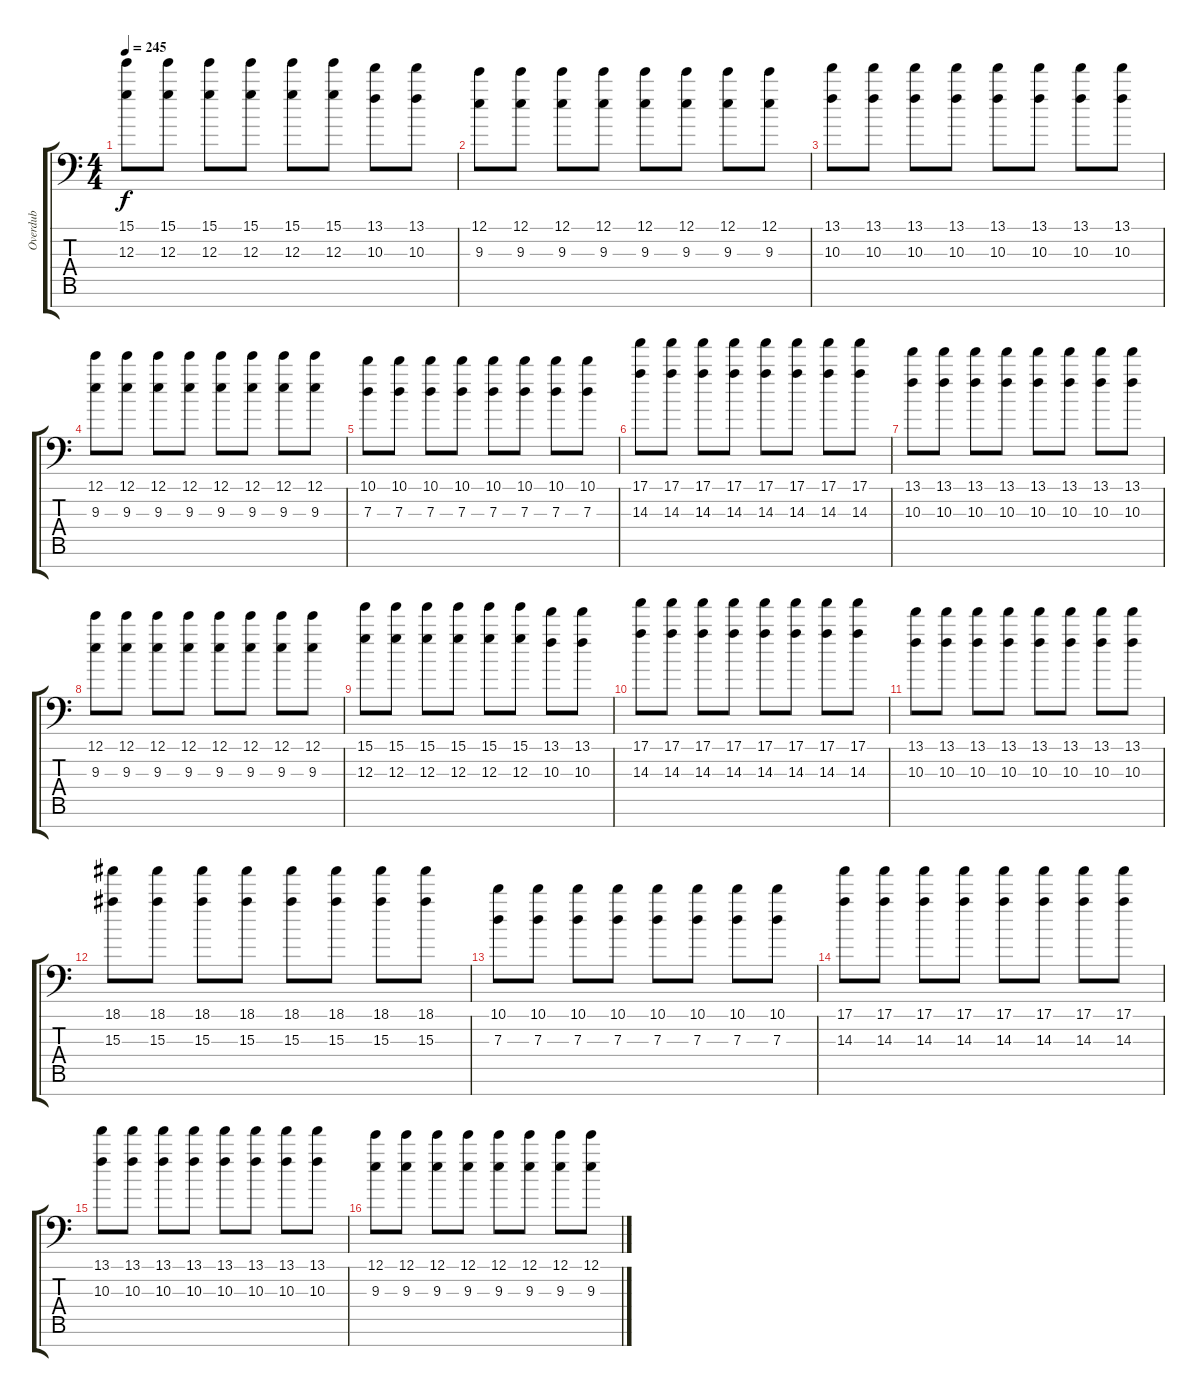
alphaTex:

\track ("Overdub" "Overdub") {instrument distortionguitar}
\staff {score tabs}
\tuning (E4 B3 G3 D3 A2 E2 A1) {hide}
\ts (4 4)
\tempo 245
\clef f4
\ks c
(15.1 12.3).8{dy f} (15.1 12.3).8 (15.1 12.3).8 (15.1 12.3).8 (15.1 12.3).8 (15.1 12.3).8 (13.1 10.3).8 (13.1 10.3).8 |
(12.1 9.3).8 (12.1 9.3).8 (12.1 9.3).8 (12.1 9.3).8 (12.1 9.3).8 (12.1 9.3).8 (12.1 9.3).8 (12.1 9.3).8 |
(13.1 10.3).8 (13.1 10.3).8 (13.1 10.3).8 (13.1 10.3).8 (13.1 10.3).8 (13.1 10.3).8 (13.1 10.3).8 (13.1 10.3).8 |
(12.1 9.3).8 (12.1 9.3).8 (12.1 9.3).8 (12.1 9.3).8 (12.1 9.3).8 (12.1 9.3).8 (12.1 9.3).8 (12.1 9.3).8 |
(10.1 7.3).8 (10.1 7.3).8 (10.1 7.3).8 (10.1 7.3).8 (10.1 7.3).8 (10.1 7.3).8 (10.1 7.3).8 (10.1 7.3).8 |
(17.1 14.3).8 (17.1 14.3).8 (17.1 14.3).8 (17.1 14.3).8 (17.1 14.3).8 (17.1 14.3).8 (17.1 14.3).8 (17.1 14.3).8 |
(13.1 10.3).8 (13.1 10.3).8 (13.1 10.3).8 (13.1 10.3).8 (13.1 10.3).8 (13.1 10.3).8 (13.1 10.3).8 (13.1 10.3).8 |
(12.1 9.3).8 (12.1 9.3).8 (12.1 9.3).8 (12.1 9.3).8 (12.1 9.3).8 (12.1 9.3).8 (12.1 9.3).8 (12.1 9.3).8 |
(15.1 12.3).8 (15.1 12.3).8 (15.1 12.3).8 (15.1 12.3).8 (15.1 12.3).8 (15.1 12.3).8 (13.1 10.3).8 (13.1 10.3).8 |
(17.1 14.3).8 (17.1 14.3).8 (17.1 14.3).8 (17.1 14.3).8 (17.1 14.3).8 (17.1 14.3).8 (17.1 14.3).8 (17.1 14.3).8 |
(13.1 10.3).8 (13.1 10.3).8 (13.1 10.3).8 (13.1 10.3).8 (13.1 10.3).8 (13.1 10.3).8 (13.1 10.3).8 (13.1 10.3).8 |
(18.1 15.3).8 (18.1 15.3).8 (18.1 15.3).8 (18.1 15.3).8 (18.1 15.3).8 (18.1 15.3).8 (18.1 15.3).8 (18.1 15.3).8 |
(10.1 7.3).8 (10.1 7.3).8 (10.1 7.3).8 (10.1 7.3).8 (10.1 7.3).8 (10.1 7.3).8 (10.1 7.3).8 (10.1 7.3).8 |
(17.1 14.3).8 (17.1 14.3).8 (17.1 14.3).8 (17.1 14.3).8 (17.1 14.3).8 (17.1 14.3).8 (17.1 14.3).8 (17.1 14.3).8 |
(13.1 10.3).8 (13.1 10.3).8 (13.1 10.3).8 (13.1 10.3).8 (13.1 10.3).8 (13.1 10.3).8 (13.1 10.3).8 (13.1 10.3).8 |
(12.1 9.3).8 (12.1 9.3).8 (12.1 9.3).8 (12.1 9.3).8 (12.1 9.3).8 (12.1 9.3).8 (12.1 9.3).8 (12.1 9.3).8
